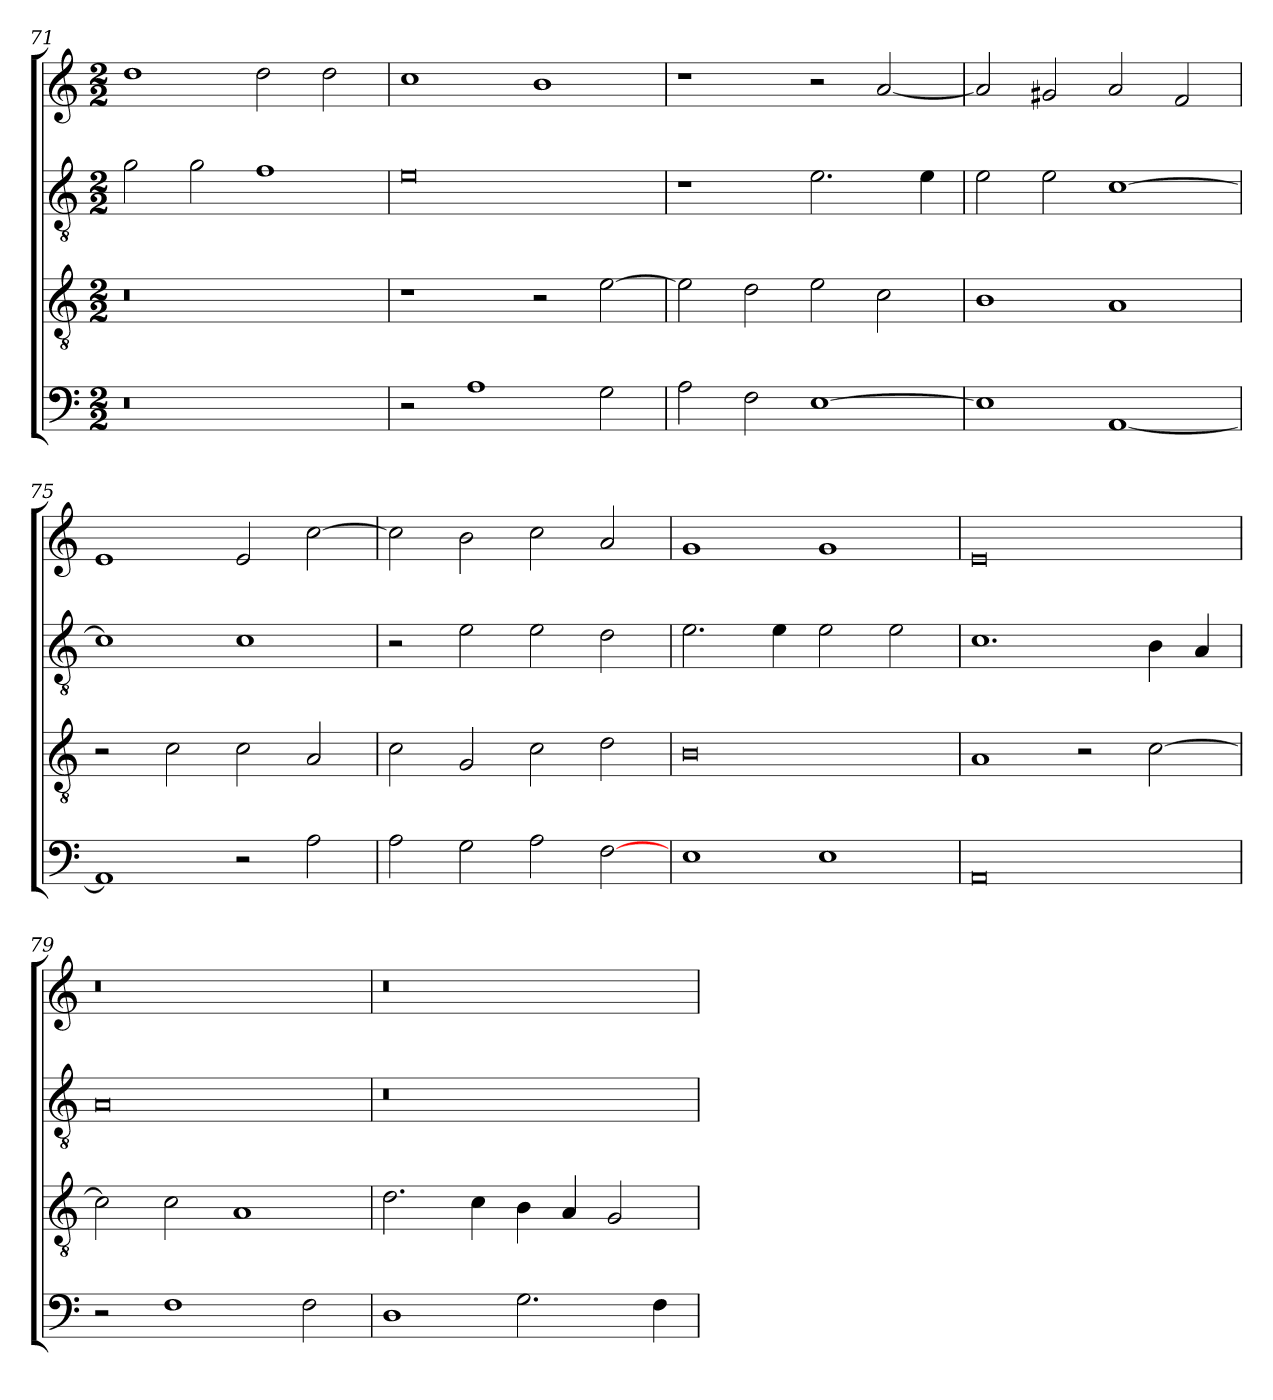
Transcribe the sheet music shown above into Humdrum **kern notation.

**kern	**kern	**kern	**kern
*part4	*part3	*part2	*part1
*staff4	*staff3	*staff2	*staff1
*clefF4	*clefGv2	*clefGv2	*clefG2
*k[]	*k[]	*k[]	*k[]
*M2/2	*M2/2	*M2/2	*M2/2
=71	=71	=71	=71
0r	0r	2g\	1dd
.	.	2g\	.
.	.	1f	2dd\
.	.	.	2dd\
=72	=72	=72	=72
2r	1r	0e	1cc
1A	.	.	.
.	2r	.	1b
2G\	[2e\	.	.
=73	=73	=73	=73
2A\	2e\]	1r	1r
2F\	2d\	.	.
[1E	2e\	2.e\	2r
.	2c\	.	[2a/
.	.	4e\	.
=74	=74	=74	=74
1E]	1B	2e\	2a/]
.	.	2e\	2g#X/
[1AA	1A	[1c	2a/
.	.	.	2f/
=75	=75	=75	=75
1AA]	2r	1c]	1e
.	2c\	.	.
2r	2c\	1c	2e/
2A\	2A/	.	[2cc\
=76	=76	=76	=76
2A\	2c\	2r	2cc\]
2G\	2G/	2e\	2b\
2A\	2c\	2e\	2cc\
[2F\	2d\	2d\	2a/
=77	=77	=77	=77
1E	0B	2.e\	1g
.	.	4e\	.
1E	.	2e\	1g
.	.	2e\	.
=78	=78	=78	=78
0AA	1A	1.c	0e
.	2r	.	.
.	[2c\	4B\	.
.	.	4A/	.
=79	=79	=79	=79
2r	2c\]	0A	0r
1F	2c\	.	.
.	1A	.	.
2F\	.	.	.
=80	=80	=80	=80
1D	2.d\	0r	0r
.	4c\	.	.
2.G\	4B\	.	.
.	4A/	.	.
.	2G/	.	.
4F\	.	.	.
=	=	=	=
*-	*-	*-	*-
